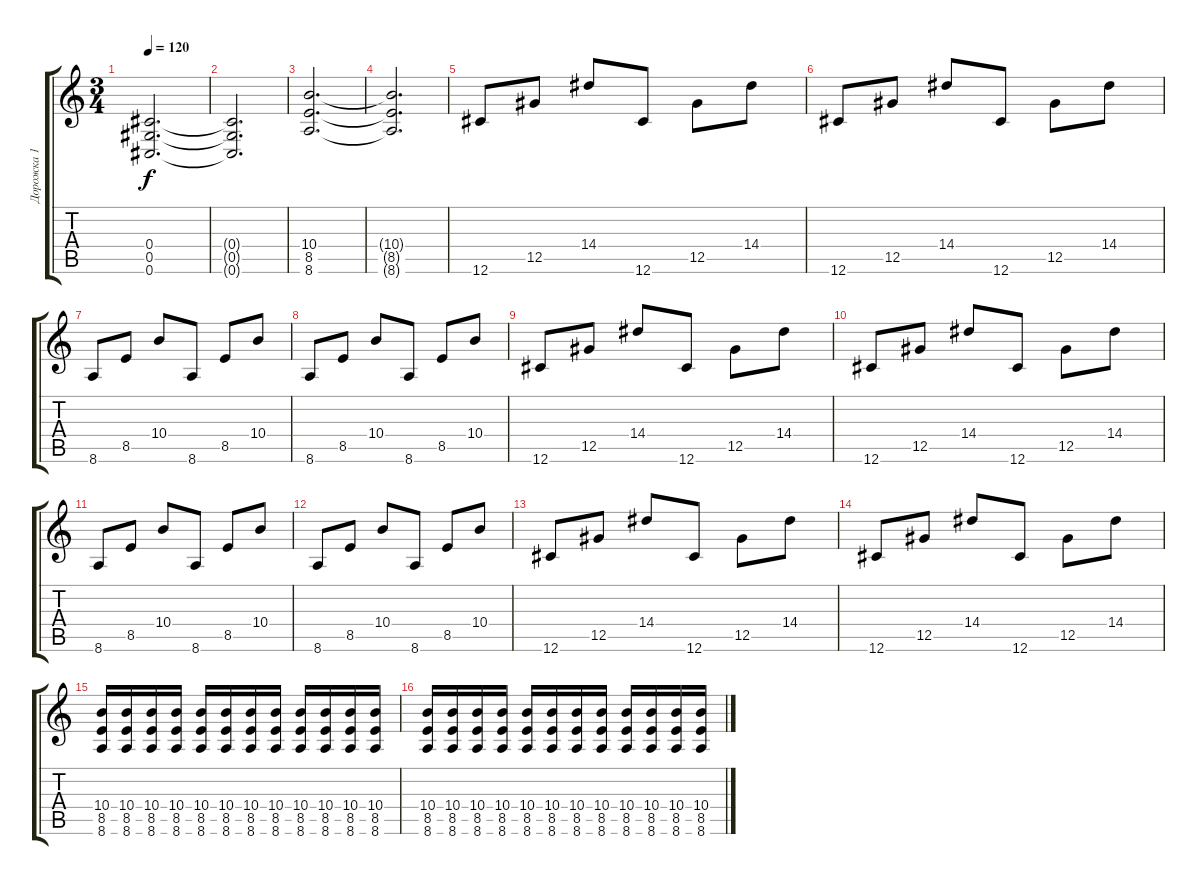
\track ("Дорожка 1" "Дорожка 1") {instrument distortionguitar}
\staff {score tabs}
\tuning (Eb4 Bb3 Gb3 Db3 Ab2 Db2) {hide}
\ts (3 4)
\tempo 120
\clef g2
\ks c
(0.4 0.5 0.6).2{d dy f} |
(0.4{t} 0.5{t} 0.6{t}).2{d} |
(10.4 8.5 8.6).2{d} |
(10.4{t} 8.5{t} 8.6{t}).2{d} |
12.6.8 12.5.8 14.4.8 12.6.8 12.5.8 14.4.8 |
12.6.8 12.5.8 14.4.8 12.6.8 12.5.8 14.4.8 |
8.6.8 8.5.8 10.4.8 8.6.8 8.5.8 10.4.8 |
8.6.8 8.5.8 10.4.8 8.6.8 8.5.8 10.4.8 |
12.6.8 12.5.8 14.4.8 12.6.8 12.5.8 14.4.8 |
12.6.8 12.5.8 14.4.8 12.6.8 12.5.8 14.4.8 |
8.6.8 8.5.8 10.4.8 8.6.8 8.5.8 10.4.8 |
8.6.8 8.5.8 10.4.8 8.6.8 8.5.8 10.4.8 |
12.6.8 12.5.8 14.4.8 12.6.8 12.5.8 14.4.8 |
12.6.8 12.5.8 14.4.8 12.6.8 12.5.8 14.4.8 |
(10.4 8.5 8.6).16{instrument distortionguitar} (10.4 8.5 8.6).16 (10.4 8.5 8.6).16 (10.4 8.5 8.6).16 (10.4 8.5 8.6).16 (10.4 8.5 8.6).16 (10.4 8.5 8.6).16 (10.4 8.5 8.6).16 (10.4 8.5 8.6).16 (10.4 8.5 8.6).16 (10.4 8.5 8.6).16 (10.4 8.5 8.6).16 |
(10.4 8.5 8.6).16 (10.4 8.5 8.6).16 (10.4 8.5 8.6).16 (10.4 8.5 8.6).16 (10.4 8.5 8.6).16 (10.4 8.5 8.6).16 (10.4 8.5 8.6).16 (10.4 8.5 8.6).16 (10.4 8.5 8.6).16 (10.4 8.5 8.6).16 (10.4 8.5 8.6).16 (10.4 8.5 8.6).16
